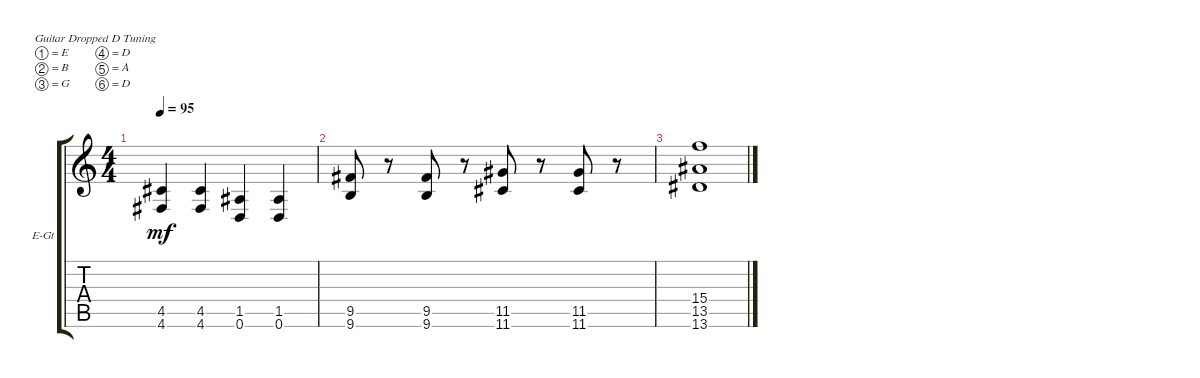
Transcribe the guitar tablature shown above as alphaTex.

\defaultSystemsLayout 4
\bracketExtendMode groupsimilarinstruments
\firstSystemTrackNameOrientation horizontal
\otherSystemsTrackNameOrientation horizontal
\track ("Electric Guitar" "E-Gt") {instrument distortionguitar}
\staff {score tabs}
\tuning (E4 B3 G3 D3 A2 D2)
\ts (4 4)
\tempo 95
\clef g2
\ks c
(4.6 4.5).4{dy mf} (4.5 4.6).4 (0.6 1.5).4 (1.5 0.6).4 |
(9.6 9.5).8 r.8 (9.5 9.6).8 r.8 (11.6 11.5).8 r.8 (11.5 11.6).8 r.8 |
(13.6 13.5 15.4).1
